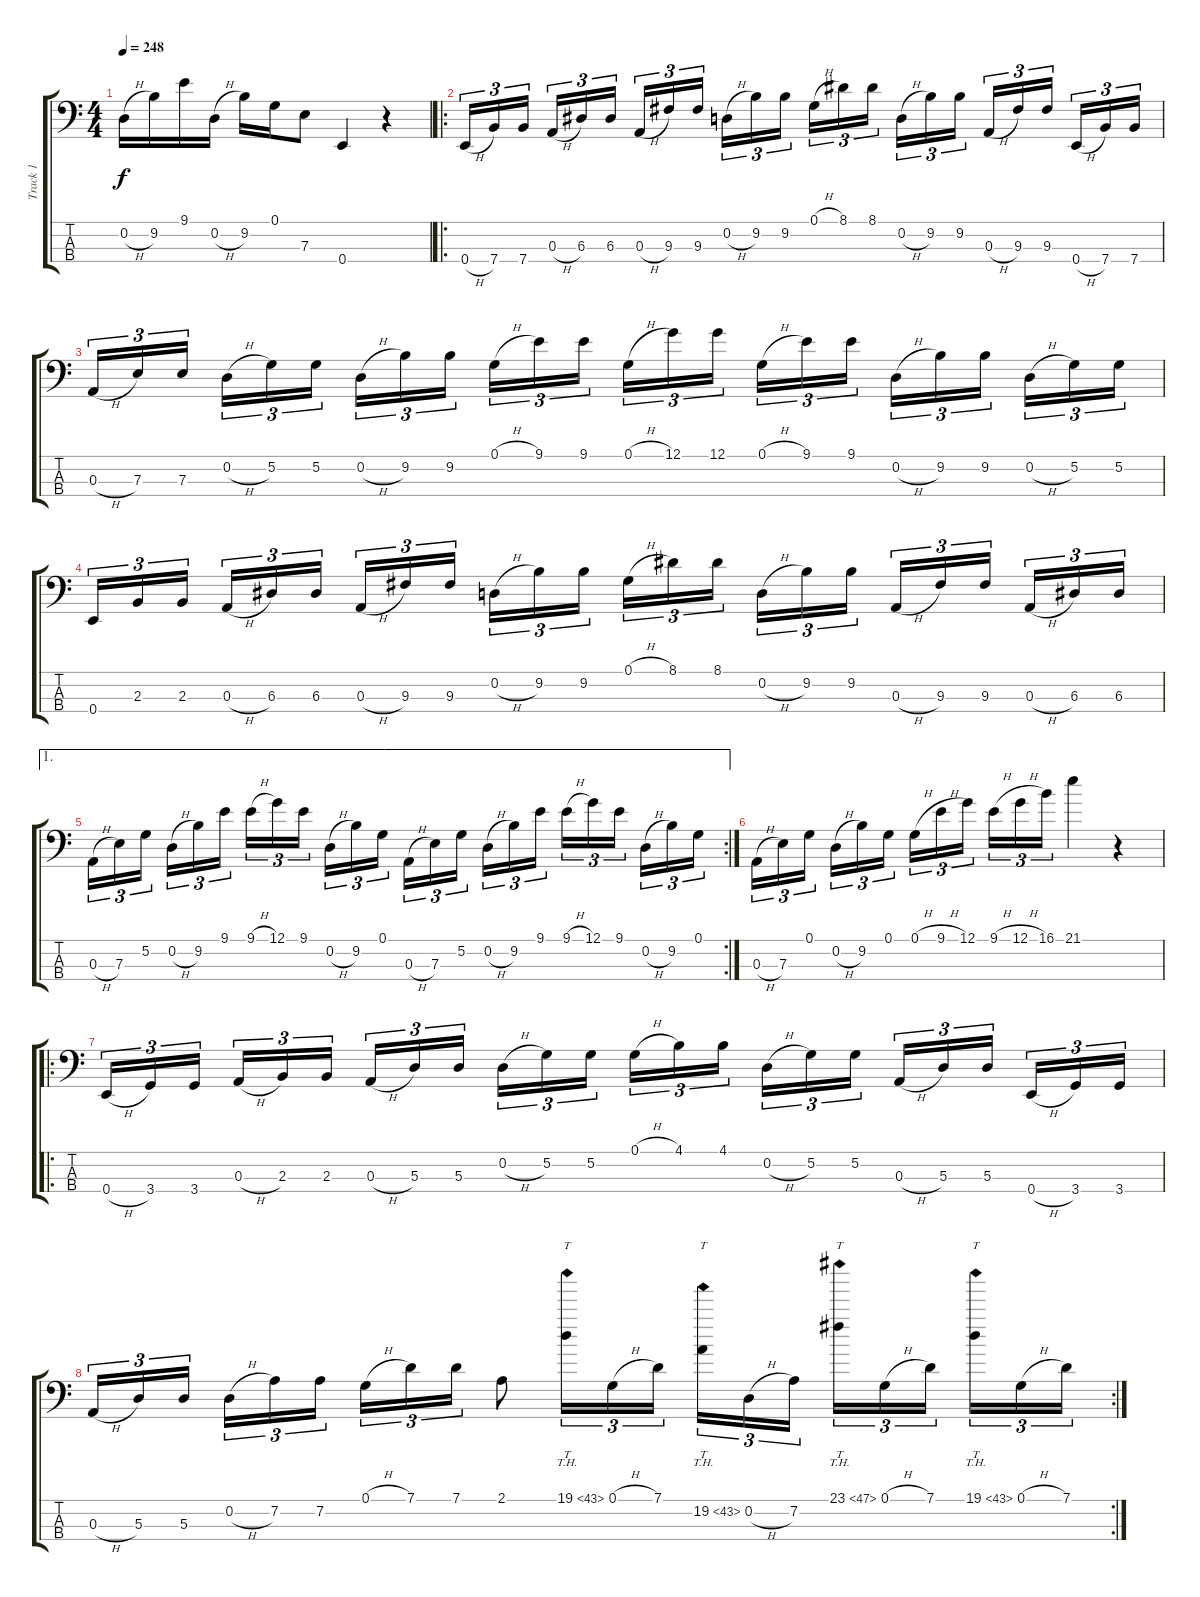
\track ("Track 1" "Track 1") {instrument slapbass2}
\staff {score tabs}
\tuning (G2 D2 A1 E1) {hide}
\ts (4 4)
\tempo 248
\clef f4
\ks c
0.2{h}.16{dy f} 9.2.16 9.1.16 0.2{h}.16 9.2.16 0.1.16 7.3.8 0.4.4 r.4 |
\ro
0.4{h}.16{tu (3 2)} 7.4.16{tu (3 2)} 7.4.16{tu (3 2) beam splitsecondary} 0.3{h}.16{tu (3 2)} 6.3.16{tu (3 2)} 6.3.16{tu (3 2)} 0.3{h}.16{tu (3 2)} 9.3.16{tu (3 2)} 9.3.16{tu (3 2) beam splitsecondary} 0.2{h}.16{tu (3 2)} 9.2.16{tu (3 2)} 9.2.16{tu (3 2)} 0.1{h}.16{tu (3 2)} 8.1.16{tu (3 2)} 8.1.16{tu (3 2) beam splitsecondary} 0.2{h}.16{tu (3 2)} 9.2.16{tu (3 2)} 9.2.16{tu (3 2)} 0.3{h}.16{tu (3 2)} 9.3.16{tu (3 2)} 9.3.16{tu (3 2) beam splitsecondary} 0.4{h}.16{tu (3 2)} 7.4.16{tu (3 2)} 7.4.16{tu (3 2)} |
0.3{h}.16{tu (3 2)} 7.3.16{tu (3 2)} 7.3.16{tu (3 2) beam splitsecondary} 0.2{h}.16{tu (3 2)} 5.2.16{tu (3 2)} 5.2.16{tu (3 2)} 0.2{h}.16{tu (3 2)} 9.2.16{tu (3 2)} 9.2.16{tu (3 2) beam splitsecondary} 0.1{h}.16{tu (3 2)} 9.1.16{tu (3 2)} 9.1.16{tu (3 2)} 0.1{h}.16{tu (3 2)} 12.1.16{tu (3 2)} 12.1.16{tu (3 2) beam splitsecondary} 0.1{h}.16{tu (3 2)} 9.1.16{tu (3 2)} 9.1.16{tu (3 2)} 0.2{h}.16{tu (3 2)} 9.2.16{tu (3 2)} 9.2.16{tu (3 2) beam splitsecondary} 0.2{h}.16{tu (3 2)} 5.2.16{tu (3 2)} 5.2.16{tu (3 2)} |
0.4.16{tu (3 2)} 2.3.16{tu (3 2)} 2.3.16{tu (3 2) beam splitsecondary} 0.3{h}.16{tu (3 2)} 6.3.16{tu (3 2)} 6.3.16{tu (3 2)} 0.3{h}.16{tu (3 2)} 9.3.16{tu (3 2)} 9.3.16{tu (3 2) beam splitsecondary} 0.2{h}.16{tu (3 2)} 9.2.16{tu (3 2)} 9.2.16{tu (3 2)} 0.1{h}.16{tu (3 2)} 8.1.16{tu (3 2)} 8.1.16{tu (3 2) beam splitsecondary} 0.2{h}.16{tu (3 2)} 9.2.16{tu (3 2)} 9.2.16{tu (3 2)} 0.3{h}.16{tu (3 2)} 9.3.16{tu (3 2)} 9.3.16{tu (3 2) beam splitsecondary} 0.3{h}.16{tu (3 2)} 6.3.16{tu (3 2)} 6.3.16{tu (3 2)} |
\ae 1
\rc 2
0.3{h}.16{tu (3 2)} 7.3.16{tu (3 2)} 5.2.16{tu (3 2) beam splitsecondary} 0.2{h}.16{tu (3 2)} 9.2.16{tu (3 2)} 9.1.16{tu (3 2)} 9.1{h}.16{tu (3 2)} 12.1.16{tu (3 2)} 9.1.16{tu (3 2) beam splitsecondary} 0.2{h}.16{tu (3 2)} 9.2.16{tu (3 2)} 0.1.16{tu (3 2)} 0.3{h}.16{tu (3 2)} 7.3.16{tu (3 2)} 5.2.16{tu (3 2) beam splitsecondary} 0.2{h}.16{tu (3 2)} 9.2.16{tu (3 2)} 9.1.16{tu (3 2)} 9.1{h}.16{tu (3 2)} 12.1.16{tu (3 2)} 9.1.16{tu (3 2) beam splitsecondary} 0.2{h}.16{tu (3 2)} 9.2.16{tu (3 2)} 0.1.16{tu (3 2)} |
0.3{h}.16{tu (3 2)} 7.3.16{tu (3 2)} 0.1.16{tu (3 2) beam splitsecondary} 0.2{h}.16{tu (3 2)} 9.2.16{tu (3 2)} 0.1.16{tu (3 2)} 0.1{h}.16{tu (3 2)} 9.1{h}.16{tu (3 2)} 12.1.16{tu (3 2) beam splitsecondary} 9.1{h}.16{tu (3 2)} 12.1{h}.16{tu (3 2)} 16.1.16{tu (3 2)} 21.1.4 r.4 |
\ro
0.4{h}.16{tu (3 2)} 3.4.16{tu (3 2)} 3.4.16{tu (3 2) beam splitsecondary} 0.3{h}.16{tu (3 2)} 2.3.16{tu (3 2)} 2.3.16{tu (3 2)} 0.3{h}.16{tu (3 2)} 5.3.16{tu (3 2)} 5.3.16{tu (3 2) beam splitsecondary} 0.2{h}.16{tu (3 2)} 5.2.16{tu (3 2)} 5.2.16{tu (3 2)} 0.1{h}.16{tu (3 2)} 4.1.16{tu (3 2)} 4.1.16{tu (3 2) beam splitsecondary} 0.2{h}.16{tu (3 2)} 5.2.16{tu (3 2)} 5.2.16{tu (3 2)} 0.3{h}.16{tu (3 2)} 5.3.16{tu (3 2)} 5.3.16{tu (3 2) beam splitsecondary} 0.4{h}.16{tu (3 2)} 3.4.16{tu (3 2)} 3.4.16{tu (3 2)} |
\rc 2
0.3{h}.16{tu (3 2)} 5.3.16{tu (3 2)} 5.3.16{tu (3 2) beam splitsecondary} 0.2{h}.16{tu (3 2)} 7.2.16{tu (3 2)} 7.2.16{tu (3 2)} 0.1{h}.16{tu (3 2)} 7.1.16{tu (3 2)} 7.1.16{tu (3 2)} 2.1.8 19.1{th 24}.16{tt tu (3 2)} 0.1{h}.16{tu (3 2)} 7.1.16{tu (3 2) beam splitsecondary} 19.2{th 24}.16{tt tu (3 2)} 0.2{h}.16{tu (3 2)} 7.2.16{tu (3 2)} 23.1{th 24}.16{tt tu (3 2)} 0.1{h}.16{tu (3 2)} 7.1.16{tu (3 2) beam splitsecondary} 19.1{th 24}.16{tt tu (3 2)} 0.1{h}.16{tu (3 2)} 7.1.16{tu (3 2)}
